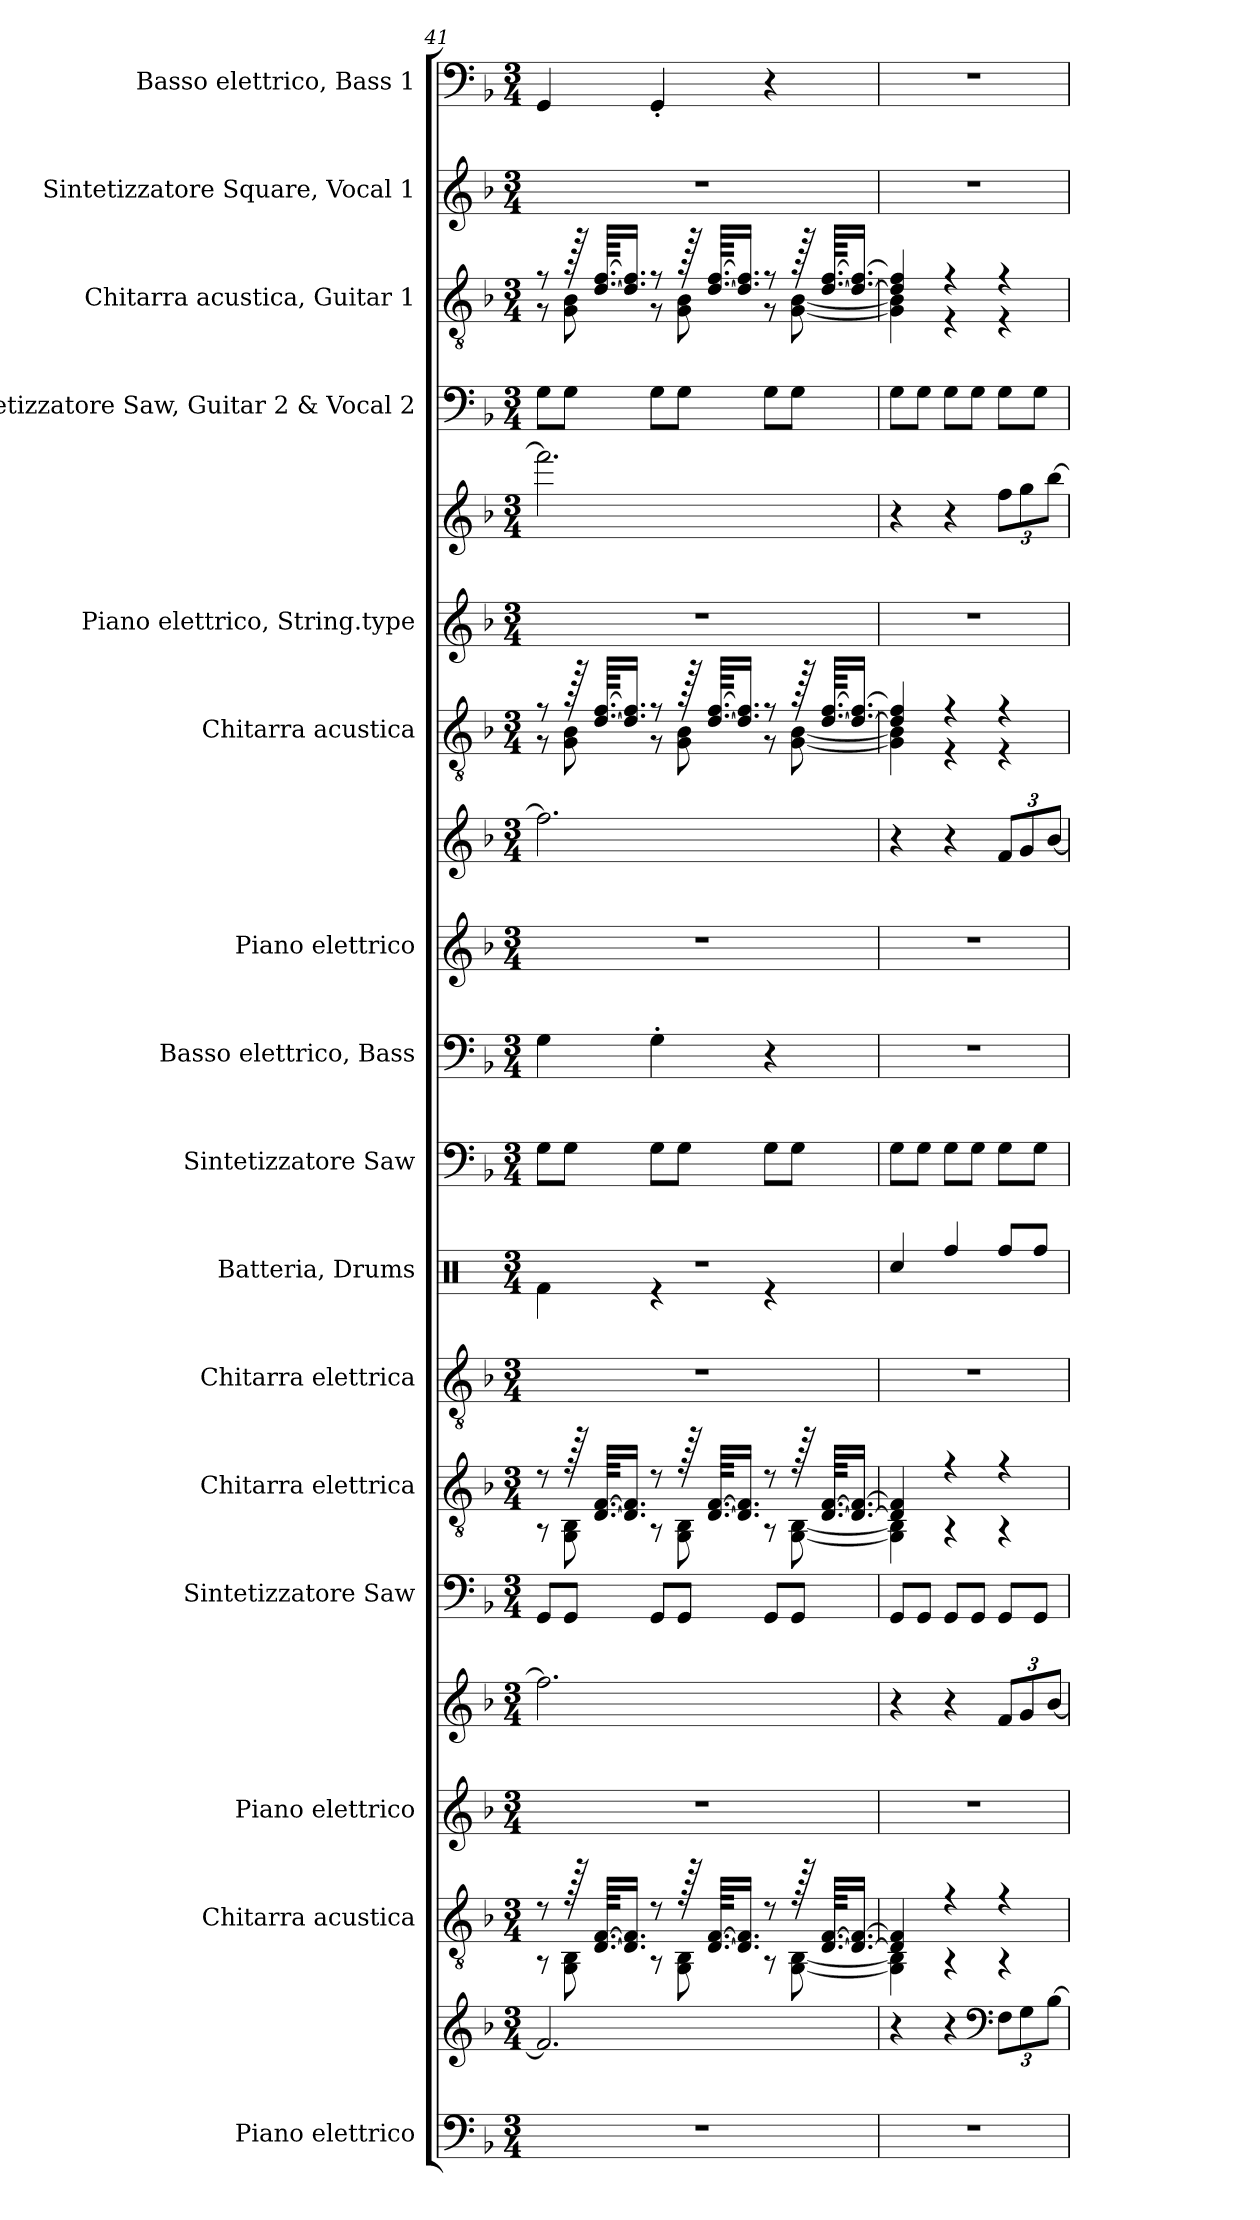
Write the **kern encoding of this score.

**kern	**kern	**kern	**kern	**kern	**kern	**kern	**kern	**kern	**kern	**kern	**kern	**kern	**kern	**kern	**kern	**kern	**kern	**kern	**kern
*part16	*part16	*part15	*part14	*part14	*part13	*part12	*part11	*part10	*part9	*part8	*part7	*part7	*part6	*part5	*part5	*part4	*part3	*part2	*part1
*staff20	*staff19	*staff18	*staff17	*staff16	*staff15	*staff14	*staff13	*staff12	*staff11	*staff10	*staff9	*staff8	*staff7	*staff6	*staff5	*staff4	*staff3	*staff2	*staff1
*I"Piano elettrico	*	*I"Chitarra acustica	*I"Piano elettrico	*	*I"Sintetizzatore Saw	*I"Chitarra elettrica	*I"Chitarra elettrica	*I"Batteria,  Drums	*I"Sintetizzatore Saw	*I"Basso elettrico,  Bass	*I"Piano elettrico	*	*I"Chitarra acustica	*I"Piano elettrico,  String.type	*	*I"Sintetizzatore Saw,  Guitar 2 &amp; Vocal 2	*I"Chitarra acustica,  Guitar 1	*I"Sintetizzatore Square,  Vocal 1	*I"Basso elettrico,  Bass 1
*	*	*	*	*	*I'Sint.	*I'Chit. el.	*I'Chit. el.	*I'Batt.	*I'Sint.	*I'B. el.	*	*	*	*	*	*I'Sint.	*	*I'Sint.	*I'B. el.
!!LO:PB:g=z
*clefF4	*clefG2	*clefGv2	*clefG2	*clefG2	*clefF4	*clefGv2	*clefGv2	*clefX	*clefF4	*clefF4	*clefG2	*clefG2	*clefGv2	*clefG2	*clefG2	*clefF4	*clefGv2	*clefG2	*clefF4
*	*	*	*	*	*	*	*	*	*	*ITrd7c12	*	*	*	*	*	*	*	*	*ITrd7c12
*k[b-]	*k[b-]	*k[b-]	*k[b-]	*k[b-]	*k[b-]	*k[b-]	*k[b-]	*k[]	*k[b-]	*k[b-]	*k[b-]	*k[b-]	*k[b-]	*k[b-]	*k[b-]	*k[b-]	*k[b-]	*k[b-]	*k[b-]
*M3/4	*M3/4	*M3/4	*M3/4	*M3/4	*M3/4	*M3/4	*M3/4	*M3/4	*M3/4	*M3/4	*M3/4	*M3/4	*M3/4	*M3/4	*M3/4	*M3/4	*M3/4	*M3/4	*M3/4
=41	=41	=41	=41	=41	=41	=41	=41	=41	=41	=41	=41	=41	=41	=41	=41	=41	=41	=41	=41
*	*	*^	*	*	*	*^	*	*^	*	*	*	*	*^	*	*	*	*^	*	*
2.r	2.f/]	8r	8r	2.r	2.ff\]	8GG/L	8r	8r	2.r	2.r	4Rf\	8G\L	4GG\	2.r	2.ff\]	8r	8r	2.r	2.fff\]	8G\L	8r	8r	2.r	4GGG/
.	.	128r	8GG\ 8BB-\	.	.	8GG/J	128r	8GG\ 8BB-\	.	.	.	8G\J	.	.	.	128r	8G\ 8B-\	.	.	8G\J	128r	8G\ 8B-\	.	.
.	.	[64.D/ [64.F/KKLL	.	.	.	.	[64.D/ [64.F/KKLL	.	.	.	.	.	.	.	.	[64.d/ [64.f/KKLL	.	.	.	.	[64.d/ [64.f/KKLL	.	.	.
.	.	16.D/] 16.F/]JJ	.	.	.	.	16.D/] 16.F/]JJ	.	.	.	.	.	.	.	.	16.d/] 16.f/]JJ	.	.	.	.	16.d/] 16.f/]JJ	.	.	.
.	.	8r	8r	.	.	8GG/L	8r	8r	.	.	4r	8G\L	4GG'\	.	.	8r	8r	.	.	8G\L	8r	8r	.	4GGG'/
.	.	128r	8GG\ 8BB-\	.	.	8GG/J	128r	8GG\ 8BB-\	.	.	.	8G\J	.	.	.	128r	8G\ 8B-\	.	.	8G\J	128r	8G\ 8B-\	.	.
.	.	[64.D/ [64.F/KKLL	.	.	.	.	[64.D/ [64.F/KKLL	.	.	.	.	.	.	.	.	[64.d/ [64.f/KKLL	.	.	.	.	[64.d/ [64.f/KKLL	.	.	.
.	.	16.D/] 16.F/]JJ	.	.	.	.	16.D/] 16.F/]JJ	.	.	.	.	.	.	.	.	16.d/] 16.f/]JJ	.	.	.	.	16.d/] 16.f/]JJ	.	.	.
.	.	8r	8r	.	.	8GG/L	8r	8r	.	.	4r	8G\L	4r	.	.	8r	8r	.	.	8G\L	8r	8r	.	4r
.	.	128r	[8GG\ [8BB-\	.	.	8GG/J	128r	[8GG\ [8BB-\	.	.	.	8G\J	.	.	.	128r	[8G\ [8B-\	.	.	8G\J	128r	[8G\ [8B-\	.	.
.	.	[64.D/ [64.F/KKLL	.	.	.	.	[64.D/ [64.F/KKLL	.	.	.	.	.	.	.	.	[64.d/ [64.f/KKLL	.	.	.	.	[64.d/ [64.f/KKLL	.	.	.
.	.	16.D/_ 16.F/_JJ	.	.	.	.	16.D/_ 16.F/_JJ	.	.	.	.	.	.	.	.	16.d/_ 16.f/_JJ	.	.	.	.	16.d/_ 16.f/_JJ	.	.	.
*	*	*	*	*	*	*	*	*	*	*v	*v	*	*	*	*	*	*	*	*	*	*	*	*	*
=42	=42	=42	=42	=42	=42	=42	=42	=42	=42	=42	=42	=42	=42	=42	=42	=42	=42	=42	=42	=42	=42	=42	=42
2.r	4r	4D/] 4F/]	4GG\] 4BB-\]	2.r	4r	8GG/L	4D/] 4F/]	4GG\] 4BB-\]	2.r	4Rcc/	8G\L	2.r	2.r	4r	4d/] 4f/]	4G\] 4B-\]	2.r	4r	8G\L	4d/] 4f/]	4G\] 4B-\]	2.r	2.r
.	.	.	.	.	.	8GG/J	.	.	.	.	8G\J	.	.	.	.	.	.	.	8G\J	.	.	.	.
.	4r	4r	4r	.	4r	8GG/L	4r	4r	.	4Rff/	8G\L	.	.	4r	4r	4r	.	4r	8G\L	4r	4r	.	.
.	.	.	.	.	.	8GG/J	.	.	.	.	8G\J	.	.	.	.	.	.	.	8G\J	.	.	.	.
*	*clefF4	*	*	*	*	*	*	*	*	*	*	*	*	*	*	*	*	*	*	*	*	*	*
*	*Xbrackettup	*	*	*	*Xbrackettup	*	*	*	*	*	*	*	*	*Xbrackettup	*	*	*	*Xbrackettup	*	*	*	*	*
.	12F\L	4r	4r	.	12f/L	8GG/L	4r	4r	.	8Rff/L	8G\L	.	.	12f/L	4r	4r	.	12ff\L	8G\L	4r	4r	.	.
.	12G\	.	.	.	12g/	.	.	.	.	.	.	.	.	12g/	.	.	.	12gg\	.	.	.	.	.
.	.	.	.	.	.	8GG/J	.	.	.	8Rff/J	8G\J	.	.	.	.	.	.	.	8G\J	.	.	.	.
.	[12B-\J	.	.	.	[12b-/J	.	.	.	.	.	.	.	.	[12b-/J	.	.	.	[12bb-\J	.	.	.	.	.
*	*	*v	*v	*	*	*	*v	*v	*	*	*	*	*	*	*v	*v	*	*	*	*v	*v	*	*
=	=	=	=	=	=	=	=	=	=	=	=	=	=	=	=	=	=	=	=
*-	*-	*-	*-	*-	*-	*-	*-	*-	*-	*-	*-	*-	*-	*-	*-	*-	*-	*-	*-
